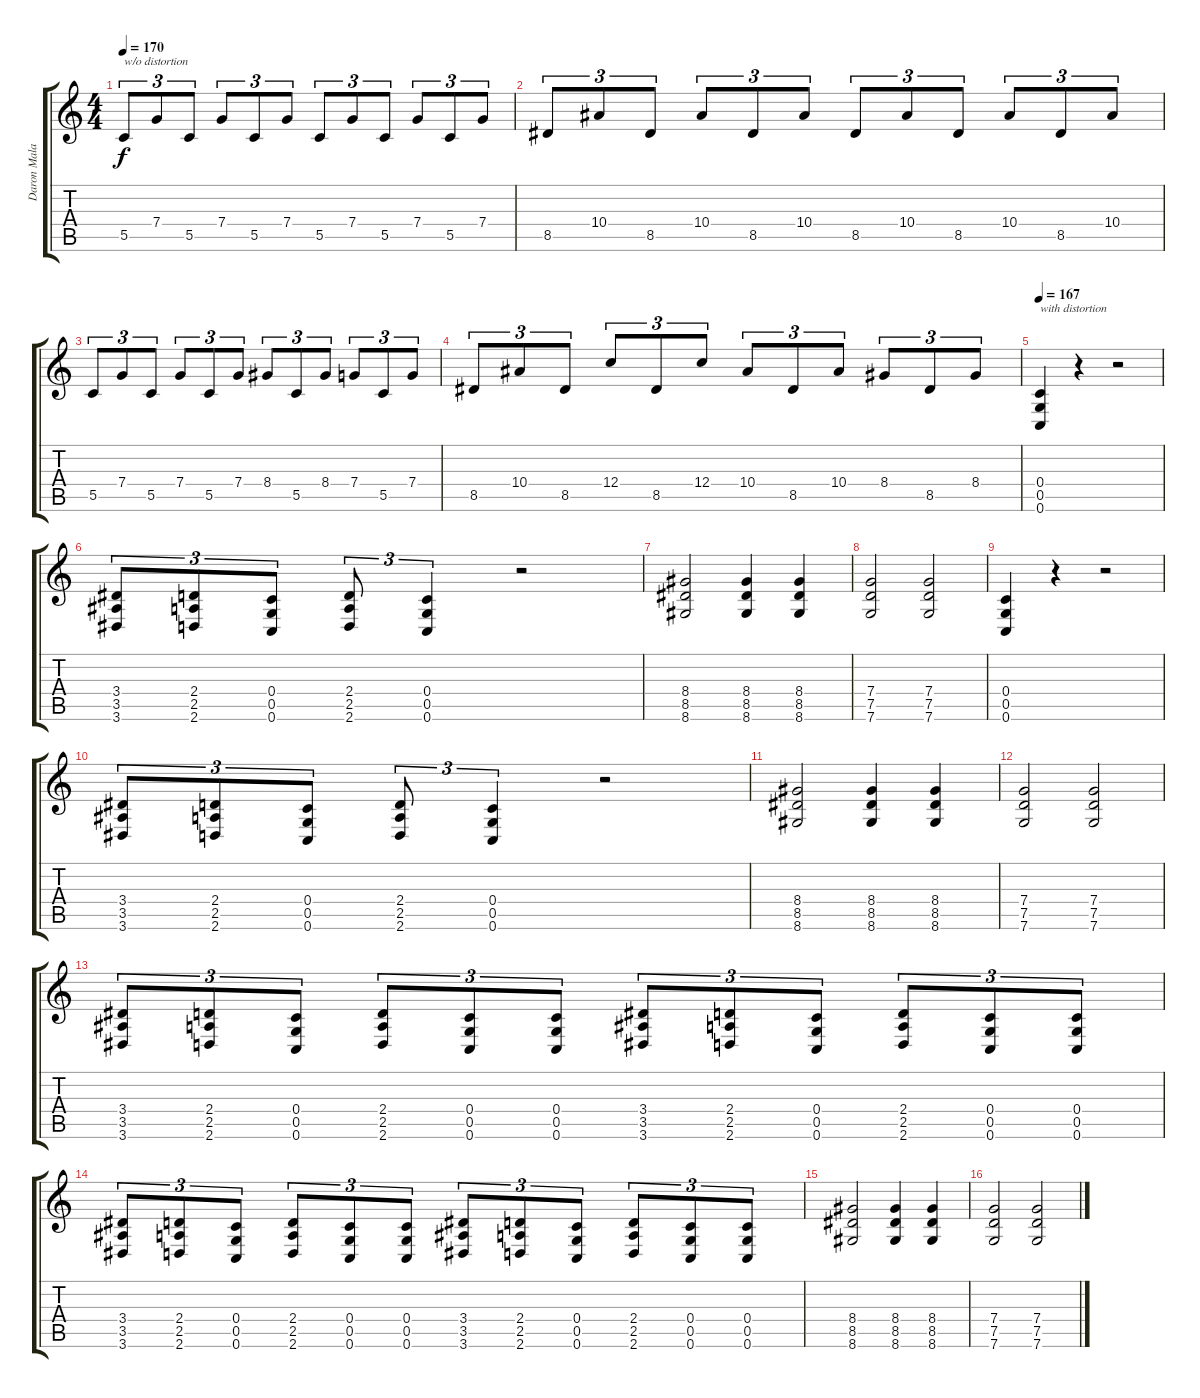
\track ("Daron Malakian" "Daron Mala") {instrument electricguitarclean}
\staff {score tabs}
\tuning (D4 A3 F3 C3 G2 C2) {hide}
\ts (4 4)
\tempo 170
\tempo 77
\tempo 170
\clef g2
\ks c
5.5.8{tu (3 2) txt "w/o distortion" dy f volume 9 instrument electricguitarclean} 7.4.8{tu (3 2)} 5.5.8{tu (3 2)} 7.4.8{tu (3 2)} 5.5.8{tu (3 2)} 7.4.8{tu (3 2)} 5.5.8{tu (3 2)} 7.4.8{tu (3 2)} 5.5.8{tu (3 2)} 7.4.8{tu (3 2)} 5.5.8{tu (3 2)} 7.4.8{tu (3 2)} |
8.5.8{tu (3 2)} 10.4.8{tu (3 2)} 8.5.8{tu (3 2)} 10.4.8{tu (3 2)} 8.5.8{tu (3 2)} 10.4.8{tu (3 2)} 8.5.8{tu (3 2)} 10.4.8{tu (3 2)} 8.5.8{tu (3 2)} 10.4.8{tu (3 2)} 8.5.8{tu (3 2)} 10.4.8{tu (3 2)} |
5.5.8{tu (3 2)} 7.4.8{tu (3 2)} 5.5.8{tu (3 2)} 7.4.8{tu (3 2)} 5.5.8{tu (3 2)} 7.4.8{tu (3 2)} 8.4.8{tu (3 2)} 5.5.8{tu (3 2)} 8.4.8{tu (3 2)} 7.4.8{tu (3 2)} 5.5.8{tu (3 2)} 7.4.8{tu (3 2)} |
8.5.8{tu (3 2)} 10.4.8{tu (3 2)} 8.5.8{tu (3 2)} 12.4.8{tu (3 2)} 8.5.8{tu (3 2)} 12.4.8{tu (3 2)} 10.4.8{tu (3 2)} 8.5.8{tu (3 2)} 10.4.8{tu (3 2)} 8.4.8{tu (3 2)} 8.5.8{tu (3 2)} 8.4.8{tu (3 2)} |
\tempo 167
(0.4 0.5 0.6).4{txt "with distortion" volume 16 instrument overdrivenguitar} r.4 r.2 |
(3.4 3.5 3.6).8{tu (3 2)} (2.4 2.5 2.6).8{tu (3 2)} (0.4 0.5 0.6).8{tu (3 2)} (2.4 2.5 2.6).8{tu (3 2)} (0.4 0.5 0.6).4{tu (3 2)} r.2 |
(8.4 8.5 8.6).2 (8.4 8.5 8.6).4 (8.4 8.5 8.6).4 |
(7.4 7.5 7.6).2 (7.4 7.5 7.6).2 |
(0.4 0.5 0.6).4 r.4 r.2 |
(3.4 3.5 3.6).8{tu (3 2)} (2.4 2.5 2.6).8{tu (3 2)} (0.4 0.5 0.6).8{tu (3 2)} (2.4 2.5 2.6).8{tu (3 2)} (0.4 0.5 0.6).4{tu (3 2)} r.2 |
(8.4 8.5 8.6).2 (8.4 8.5 8.6).4 (8.4 8.5 8.6).4 |
(7.4 7.5 7.6).2 (7.4 7.5 7.6).2 |
(3.4 3.5 3.6).8{tu (3 2)} (2.4 2.5 2.6).8{tu (3 2)} (0.4 0.5 0.6).8{tu (3 2)} (2.4 2.5 2.6).8{tu (3 2)} (0.4 0.5 0.6).8{tu (3 2)} (0.4 0.5 0.6).8{tu (3 2)} (3.4 3.5 3.6).8{tu (3 2)} (2.4 2.5 2.6).8{tu (3 2)} (0.4 0.5 0.6).8{tu (3 2)} (2.4 2.5 2.6).8{tu (3 2)} (0.4 0.5 0.6).8{tu (3 2)} (0.4 0.5 0.6).8{tu (3 2)} |
(3.4 3.5 3.6).8{tu (3 2)} (2.4 2.5 2.6).8{tu (3 2)} (0.4 0.5 0.6).8{tu (3 2)} (2.4 2.5 2.6).8{tu (3 2)} (0.4 0.5 0.6).8{tu (3 2)} (0.4 0.5 0.6).8{tu (3 2)} (3.4 3.5 3.6).8{tu (3 2)} (2.4 2.5 2.6).8{tu (3 2)} (0.4 0.5 0.6).8{tu (3 2)} (2.4 2.5 2.6).8{tu (3 2)} (0.4 0.5 0.6).8{tu (3 2)} (0.4 0.5 0.6).8{tu (3 2)} |
(8.4 8.5 8.6).2 (8.4 8.5 8.6).4 (8.4 8.5 8.6).4 |
(7.4 7.5 7.6).2 (7.4 7.5 7.6).2
